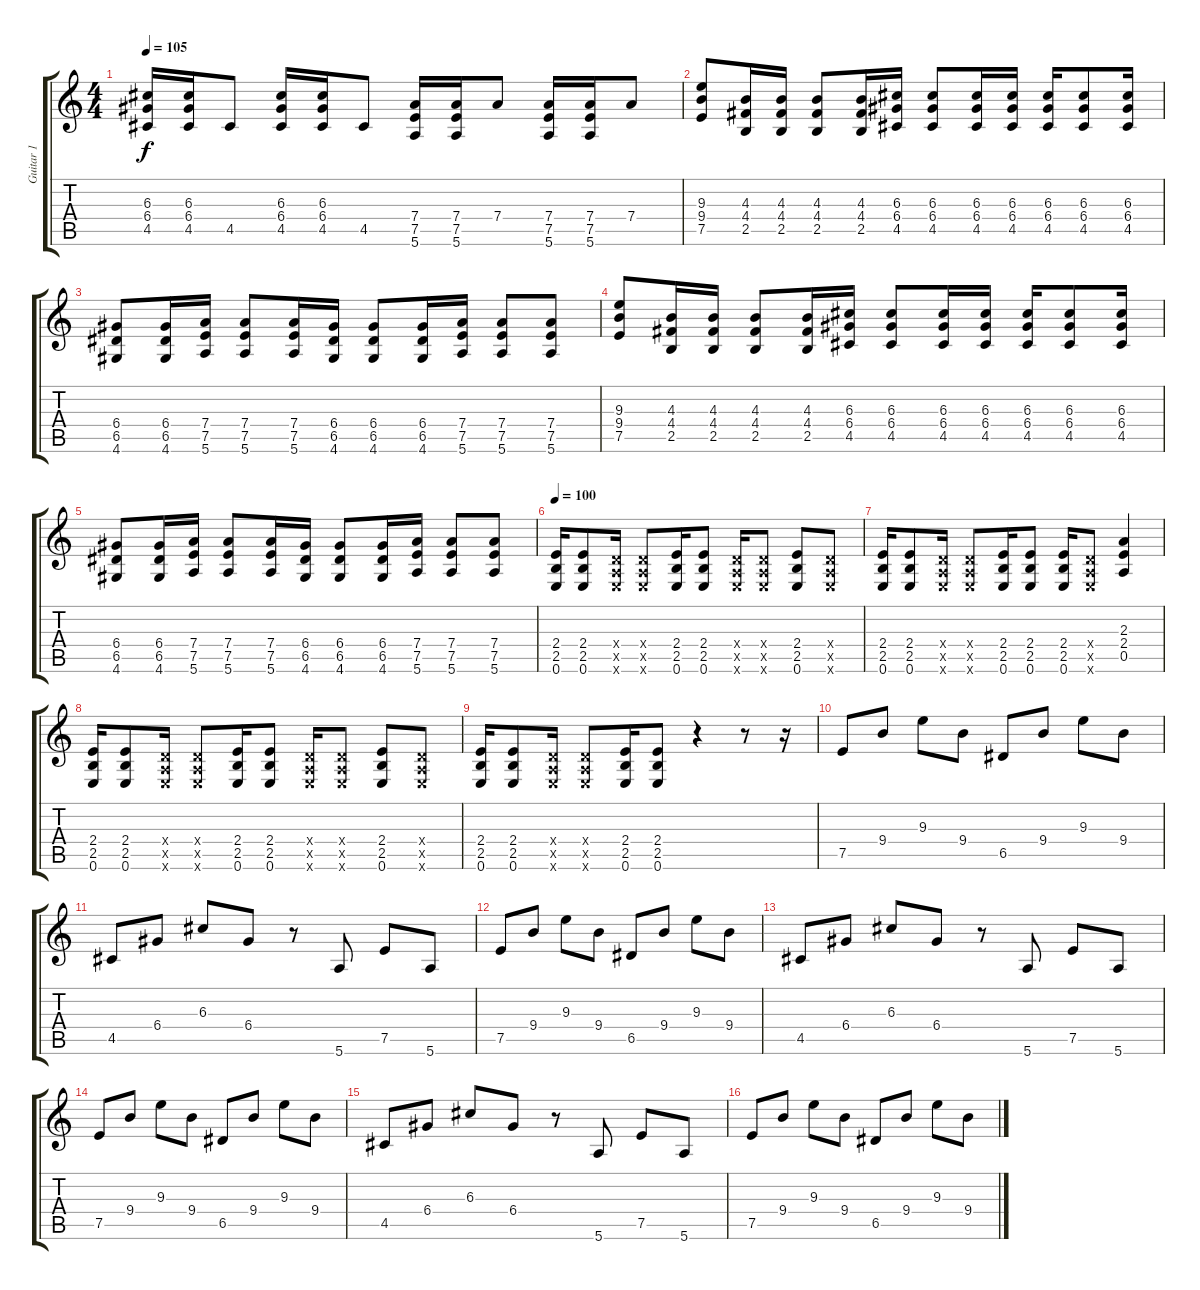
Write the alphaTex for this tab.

\track ("Guitar 1" "Guitar 1") {instrument distortionguitar}
\staff {score tabs}
\tuning (E4 B3 G3 D3 A2 E2) {hide}
\ts (4 4)
\tempo 105
\clef g2
\ks c
(6.3 6.4 4.5).16{dy f} (6.3 6.4 4.5).16 4.5.8 (6.3 6.4 4.5).16 (6.3 6.4 4.5).16 4.5.8 (7.4 7.5 5.6).16 (7.4 7.5 5.6).16 7.4.8 (7.4 7.5 5.6).16 (7.4 7.5 5.6).16 7.4.8 |
(9.3 9.4 7.5).8 (4.3 4.4 2.5).16 (4.3 4.4 2.5).16 (4.3 4.4 2.5).8 (4.3 4.4 2.5).16 (6.3 6.4 4.5).16 (6.3 6.4 4.5).8 (6.3 6.4 4.5).16 (6.3 6.4 4.5).16 (6.3 6.4 4.5).16 (6.3 6.4 4.5).8 (6.3 6.4 4.5).16 |
(6.4 6.5 4.6).8 (6.4 6.5 4.6).16 (7.4 7.5 5.6).16 (7.4 7.5 5.6).8 (7.4 7.5 5.6).16 (6.4 6.5 4.6).16 (6.4 6.5 4.6).8 (6.4 6.5 4.6).16 (7.4 7.5 5.6).16 (7.4 7.5 5.6).8 (7.4 7.5 5.6).8 |
(9.3 9.4 7.5).8 (4.3 4.4 2.5).16 (4.3 4.4 2.5).16 (4.3 4.4 2.5).8 (4.3 4.4 2.5).16 (6.3 6.4 4.5).16 (6.3 6.4 4.5).8 (6.3 6.4 4.5).16 (6.3 6.4 4.5).16 (6.3 6.4 4.5).16 (6.3 6.4 4.5).8 (6.3 6.4 4.5).16 |
(6.4 6.5 4.6).8 (6.4 6.5 4.6).16 (7.4 7.5 5.6).16 (7.4 7.5 5.6).8 (7.4 7.5 5.6).16 (6.4 6.5 4.6).16 (6.4 6.5 4.6).8 (6.4 6.5 4.6).16 (7.4 7.5 5.6).16 (7.4 7.5 5.6).8 (7.4 7.5 5.6).8 |
\tempo 100
(2.4 2.5 0.6).16 (2.4 2.5 0.6).8 (0.4{x} 0.5{x} 0.6{x}).16 (0.4{x} 0.5{x} 0.6{x}).8 (2.4 2.5 0.6).16 (2.4 2.5 0.6).8 (0.4{x} 0.5{x} 0.6{x}).16 (0.4{x} 0.5{x} 0.6{x}).8 (2.4 2.5 0.6).8 (0.4{x} 0.5{x} 0.6{x}).8 |
(2.4 2.5 0.6).16 (2.4 2.5 0.6).8 (0.4{x} 0.5{x} 0.6{x}).16 (0.4{x} 0.5{x} 0.6{x}).8 (2.4 2.5 0.6).16 (2.4 2.5 0.6).8 (2.4 2.5 0.6).16 (0.4{x} 0.5{x} 0.6{x}).8 (2.3 2.4 0.5).4 |
(2.4 2.5 0.6).16 (2.4 2.5 0.6).8 (0.4{x} 0.5{x} 0.6{x}).16 (0.4{x} 0.5{x} 0.6{x}).8 (2.4 2.5 0.6).16 (2.4 2.5 0.6).8 (0.4{x} 0.5{x} 0.6{x}).16 (0.4{x} 0.5{x} 0.6{x}).8 (2.4 2.5 0.6).8 (0.4{x} 0.5{x} 0.6{x}).8 |
(2.4 2.5 0.6).16 (2.4 2.5 0.6).8 (0.4{x} 0.5{x} 0.6{x}).16 (0.4{x} 0.5{x} 0.6{x}).8 (2.4 2.5 0.6).16 (2.4 2.5 0.6).8 r.4 r.8 r.16 |
7.5.8{instrument electricguitarclean} 9.4.8 9.3.8 9.4.8 6.5.8 9.4.8 9.3.8 9.4.8 |
4.5.8 6.4.8 6.3.8 6.4.8 r.8 5.6.8 7.5.8 5.6.8 |
7.5.8 9.4.8 9.3.8 9.4.8 6.5.8 9.4.8 9.3.8 9.4.8 |
4.5.8 6.4.8 6.3.8 6.4.8 r.8 5.6.8 7.5.8 5.6.8 |
7.5.8 9.4.8 9.3.8 9.4.8 6.5.8 9.4.8 9.3.8 9.4.8 |
4.5.8 6.4.8 6.3.8 6.4.8 r.8 5.6.8 7.5.8 5.6.8 |
7.5.8 9.4.8 9.3.8 9.4.8 6.5.8 9.4.8 9.3.8 9.4.8
